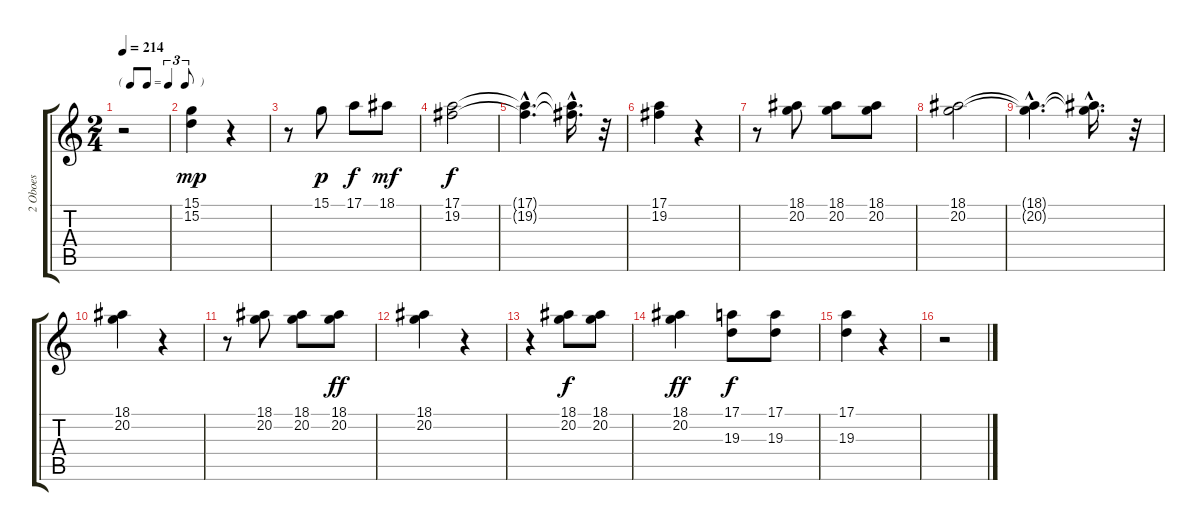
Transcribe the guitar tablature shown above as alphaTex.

\track ("2 Oboes" "2 Oboes") {instrument oboe}
\staff {score tabs}
\tuning (E4 B3 G3 D3 A2 E2) {hide}
\ts (2 4)
\tf triplet8th
\tempo 214
\clef g2
\ks c
r.2{dy mp} |
(15.1 15.2).4 r.4 |
r.8 15.1.8{dy p} 17.1.8{dy f} 18.1.8{dy mf} |
(17.1 19.2).2{dy f} |
(17.1{hac t} 19.2{hac t}).4{d} (17.1{hac t} 19.2{hac t}).16{d} r.32 |
(17.1 19.2).4 r.4 |
r.8 (18.1 20.2).8 (18.1 20.2).8 (18.1 20.2).8 |
(18.1 20.2).2 |
(18.1{hac t} 20.2{hac t}).4{d} (18.1{hac t} 20.2{hac t}).16{d} r.32 |
(18.1 20.2).4 r.4 |
r.8 (18.1 20.2).8 (18.1 20.2).8 (18.1 20.2).8{dy ff} |
(18.1 20.2).4 r.4 |
r.4 (18.1 20.2).8{dy f} (18.1 20.2).8 |
(18.1 20.2).4{dy ff} (17.1 19.3).8{dy f} (17.1 19.3).8 |
(17.1 19.3).4 r.4 |
r.2
